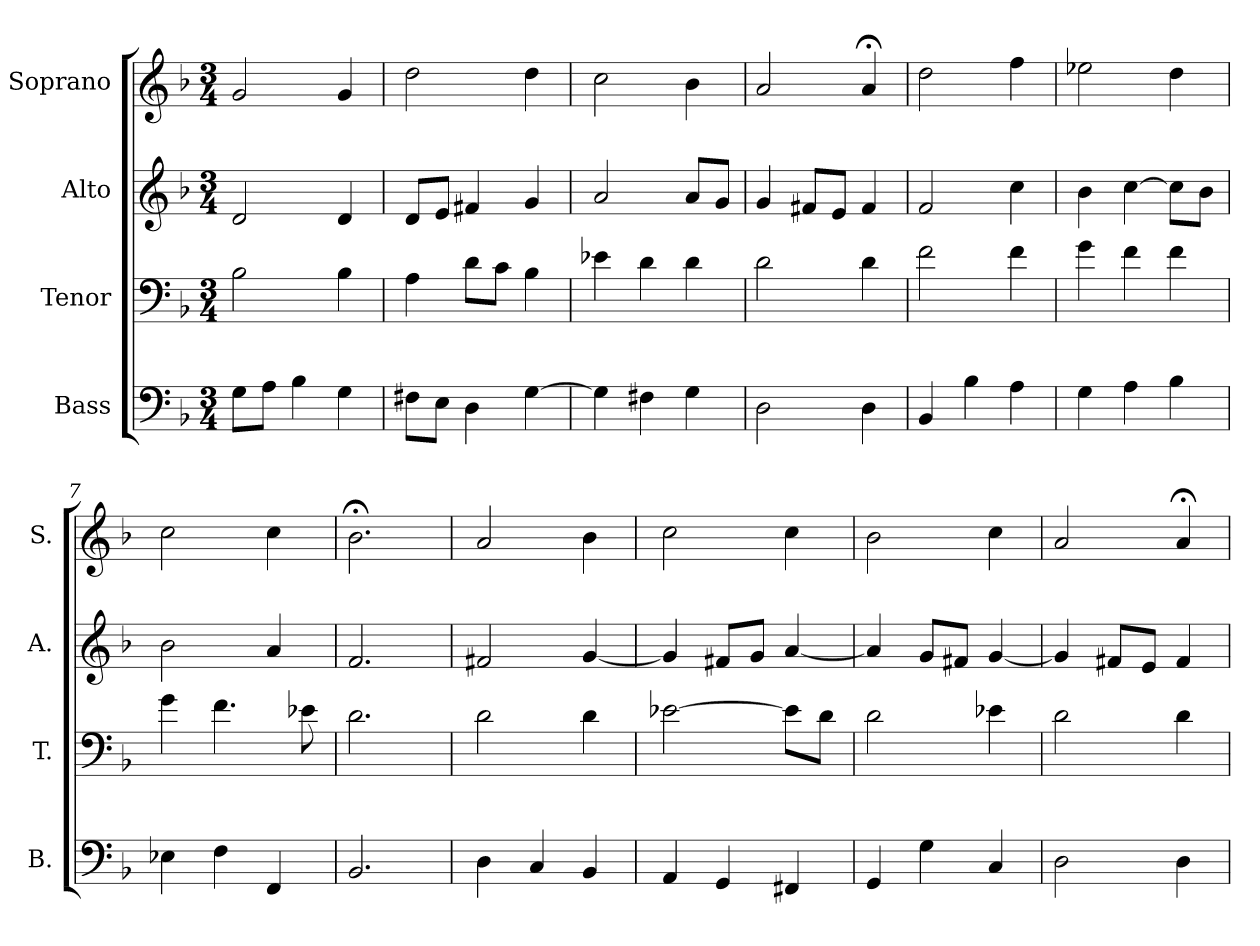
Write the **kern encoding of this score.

**kern	**kern	**kern	**kern
*part4	*part3	*part2	*part1
*staff4	*staff3	*staff2	*staff1
*I"Bass	*I"Tenor	*I"Alto	*I"Soprano
*I'B.	*I'T.	*I'A.	*I'S.
*clefF4	*clefF4	*clefG2	*clefG2
*k[b-]	*k[b-]	*k[b-]	*k[b-]
*d:	*d:	*d:	*d:
*M3/4	*M3/4	*M3/4	*M3/4
=1	=1	=1	=1
8G\L	2B-\	2d/	2g/
8A\J	.	.	.
4B-\	.	.	.
4G\	4B-\	4d/	4g/
=2	=2	=2	=2
8F#X\L	4A\	8d/L	2dd\
8E\J	.	8e/J	.
4D\	8d\L	4f#X/	.
.	8c\J	.	.
[4G\	4B-\	4g/	4dd\
=3	=3	=3	=3
4G\]	4e-X\	2a/	2cc\
4F#X\	4d\	.	.
4G\	4d\	8a/L	4b-\
.	.	8g/J	.
=4	=4	=4	=4
2D\	2d\	4g/	2a/
.	.	8f#X/L	.
.	.	8e/J	.
4D\	4d\	4f#/	4a;</
=5	=5	=5	=5
4BB-/	2f\	2f/	2dd\
4B-\	.	.	.
4A\	4f\	4cc\	4ff\
=6	=6	=6	=6
4G\	4g\	4b-\	2ee-X\
4A\	4f\	[4cc\	.
4B-\	4f\	8cc\L]	4dd\
.	.	8b-\J	.
=7	=7	=7	=7
4E-X\	4g\	2b-\	2cc\
4F\	4.f\	.	.
4FF/	.	4a/	4cc\
.	8e-X\	.	.
=8	=8	=8	=8
2.BB-/	2.d\	2.f/	2.b-;<\
!!LO:LB:g=z
=9	=9	=9	=9
4D\	2d\	2f#X/	2a/
4C/	.	.	.
4BB-/	4d\	[4g/	4b-\
=10	=10	=10	=10
4AA/	[2e-X\	4g/]	2cc\
4GG/	.	8f#X/L	.
.	.	8g/J	.
4FF#X/	8e-\L]	[4a/	4cc\
.	8d\J	.	.
=11	=11	=11	=11
4GG/	2d\	4a/]	2b-\
4G\	.	8g/L	.
.	.	8f#X/J	.
4C/	4e-X\	[4g/	4cc\
=12	=12	=12	=12
2D\	2d\	4g/]	2a/
.	.	8f#X/L	.
.	.	8e/J	.
4D\	4d\	4f#/	4a;</
=	=	=	=
*-	*-	*-	*-
